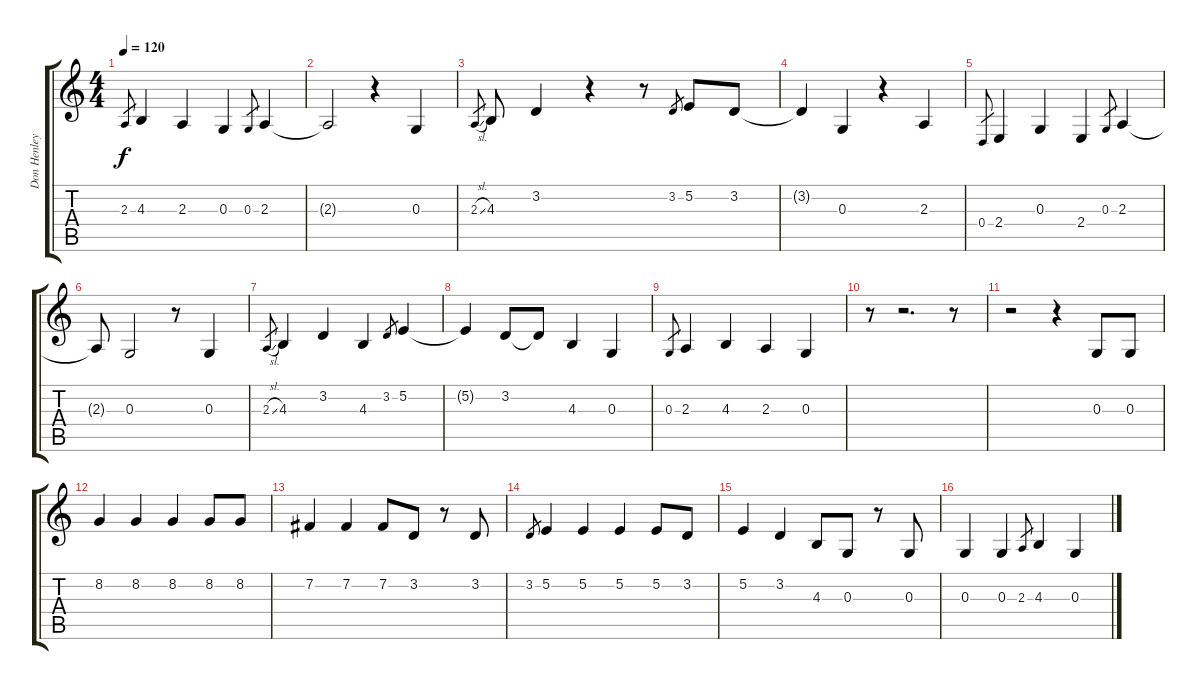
\track ("Don Henley" "Don Henley") {instrument tenorsax}
\staff {score tabs}
\tuning (E4 B3 G3 D3 A2 E2) {hide}
\ts (4 4)
\tempo 120
\clef g2
\ks c
2.3.8{gr dy f} 4.3.4 2.3.4 0.3.4 0.3.8{gr} 2.3.4 |
2.3{t}.2 r.4 0.3.4 |
2.3{sl}.8{gr} 4.3.8 3.2.4 r.4 r.8 3.2.8{gr} 5.2.8 3.2.8 |
3.2{t}.4 0.3.4 r.4 2.3.4 |
0.4.8{gr} 2.4.4 0.3.4 2.4.4 0.3.8{gr} 2.3.4 |
2.3{t}.8 0.3.2 r.8 0.3.4 |
2.3{sl}.8{gr} 4.3.4 3.2.4 4.3.4 3.2.8{gr} 5.2.4 |
5.2{t}.4 3.2.8 3.2{t}.8 4.3.4 0.3.4 |
0.3.8{gr} 2.3.4 4.3.4 2.3.4 0.3.4 |
r.8 r.2{d} r.8 |
r.2 r.4 0.3.8 0.3.8 |
8.2.4 8.2.4 8.2.4 8.2.8 8.2.8 |
7.2.4 7.2.4 7.2.8 3.2.8 r.8 3.2.8 |
3.2.8{gr} 5.2.4 5.2.4 5.2.4 5.2.8 3.2.8 |
5.2.4 3.2.4 4.3.8 0.3.8 r.8 0.3.8 |
0.3.4 0.3.4 2.3.8{gr} 4.3.4 0.3.4
